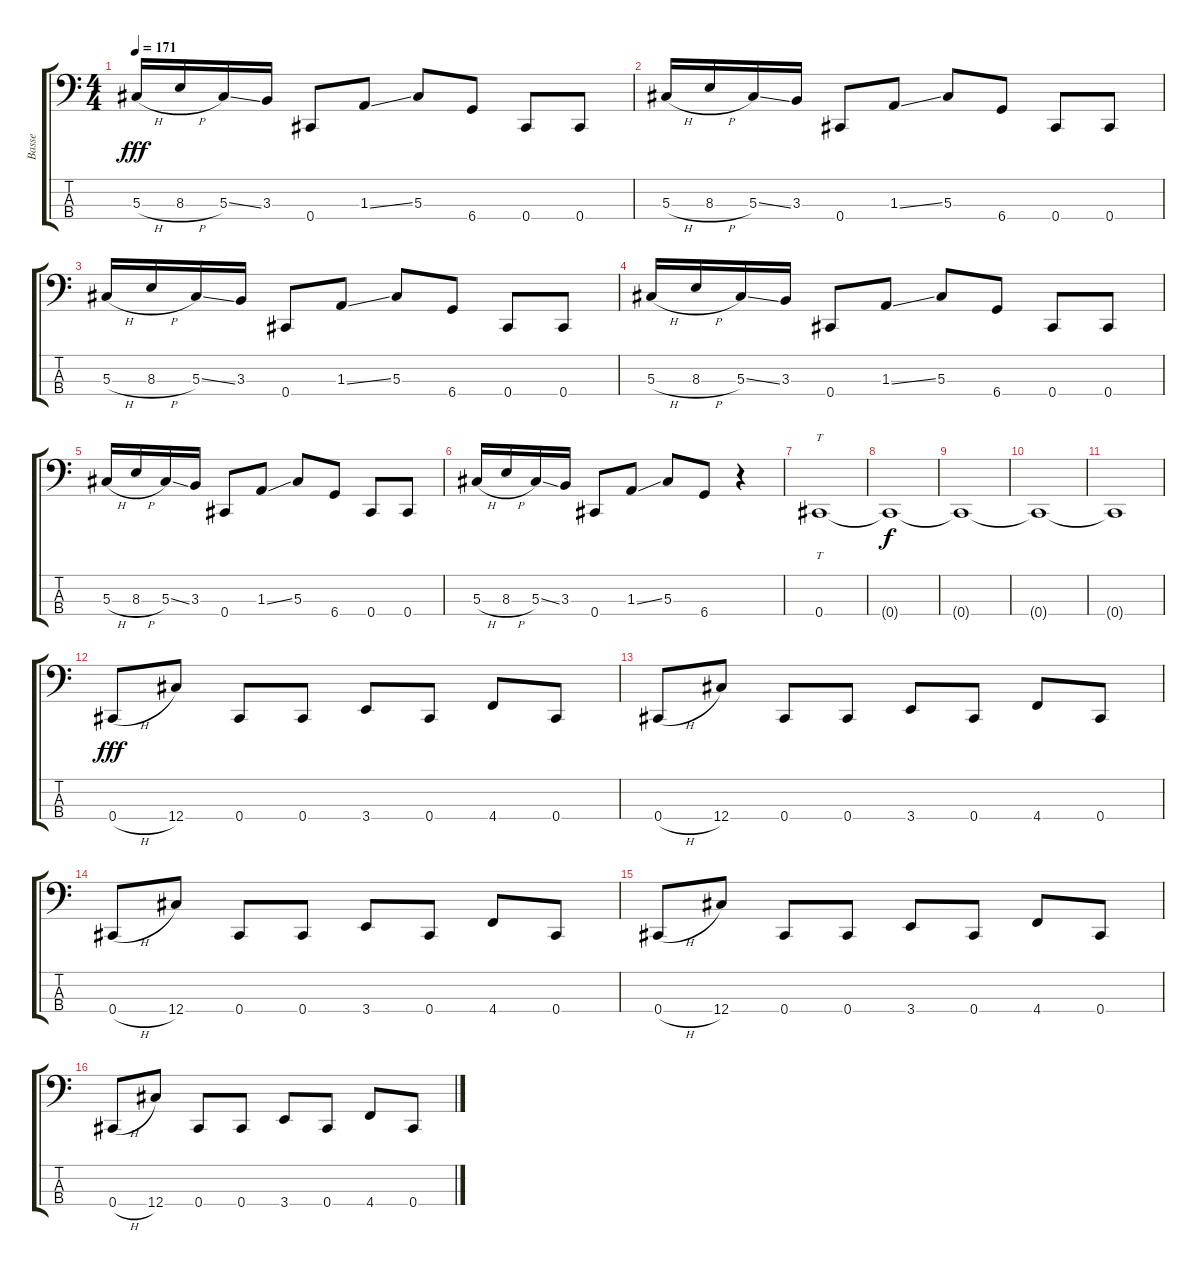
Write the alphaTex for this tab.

\track ("Basse" "Basse") {instrument slapbass2}
\staff {score tabs}
\tuning (Gb2 Db2 Ab1 Db1) {hide}
\ts (4 4)
\tempo 171
\clef f4
\ks c
5.3{h}.16{dy fff} 8.3{h}.16 5.3{ss}.16 3.3.16 0.4.8 1.3{ss}.8 5.3.8 6.4.8 0.4.8 0.4.8 |
5.3{h}.16 8.3{h}.16 5.3{ss}.16 3.3.16 0.4.8 1.3{ss}.8 5.3.8 6.4.8 0.4.8 0.4.8 |
5.3{h}.16 8.3{h}.16 5.3{ss}.16 3.3.16 0.4.8 1.3{ss}.8 5.3.8 6.4.8 0.4.8 0.4.8 |
5.3{h}.16 8.3{h}.16 5.3{ss}.16 3.3.16 0.4.8 1.3{ss}.8 5.3.8 6.4.8 0.4.8 0.4.8 |
5.3{h}.16 8.3{h}.16 5.3{ss}.16 3.3.16 0.4.8 1.3{ss}.8 5.3.8 6.4.8 0.4.8 0.4.8 |
5.3{h}.16 8.3{h}.16 5.3{ss}.16 3.3.16 0.4.8 1.3{ss}.8 5.3.8 6.4.8 r.4 |
0.4.1{tt} |
0.4{t}.1{dy f} |
0.4{t}.1 |
0.4{t}.1 |
0.4{t}.1 |
0.4{h}.8{dy fff} 12.4.8 0.4.8 0.4.8 3.4.8 0.4.8 4.4.8 0.4.8 |
0.4{h}.8 12.4.8 0.4.8 0.4.8 3.4.8 0.4.8 4.4.8 0.4.8 |
0.4{h}.8 12.4.8 0.4.8 0.4.8 3.4.8 0.4.8 4.4.8 0.4.8 |
0.4{h}.8 12.4.8 0.4.8 0.4.8 3.4.8 0.4.8 4.4.8 0.4.8 |
0.4{h}.8 12.4.8 0.4.8 0.4.8 3.4.8 0.4.8 4.4.8 0.4.8
